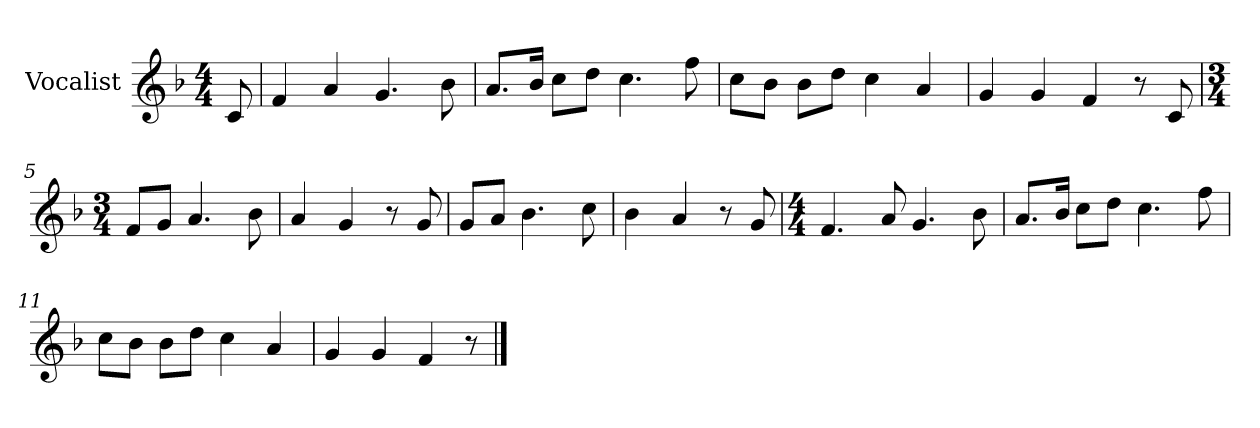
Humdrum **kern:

**kern
*part1
*staff1
*I"Vocalist
*k[b-]
*F:
*M4/4
=
8c
=1
4f
4a
4.g
8b-
=2
8.aL
16b-Jk
8ccL
8ddJ
4.cc
8ff
=3
8ccL
8b-J
8b-L
8ddJ
4cc
4a
=4
4g
4g
4f
8r
8c
=5
*M3/4
8fL
8gJ
4.a
8b-
=6
4a
4g
8r
8g
=7
8gL
8aJ
4.b-
8cc
=8
4b-
4a
8r
8g
=9
*M4/4
4.f
8a
4.g
8b-
=10
8.aL
16b-Jk
8ccL
8ddJ
4.cc
8ff
=11
8ccL
8b-J
8b-L
8ddJ
4cc
4a
=12
4g
4g
4f
8r
==
*-
